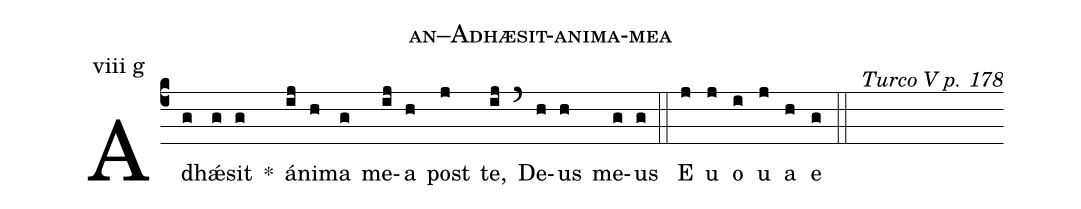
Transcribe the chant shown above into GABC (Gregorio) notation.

name: an--Adhæsit-anima-mea;
commentary: Turco V p. 178;
annotation: viii g;
%%
(c4) Ad(g)hǽ(g)sit(g) *()
á(ij)ni(h)ma(g) me(ij)a(h) post(j) te,(ij) (`) De(h)us(h) me(g)us(g) (::) E(j) u(j) o(i) u(j) a(h) e(g) (::)
